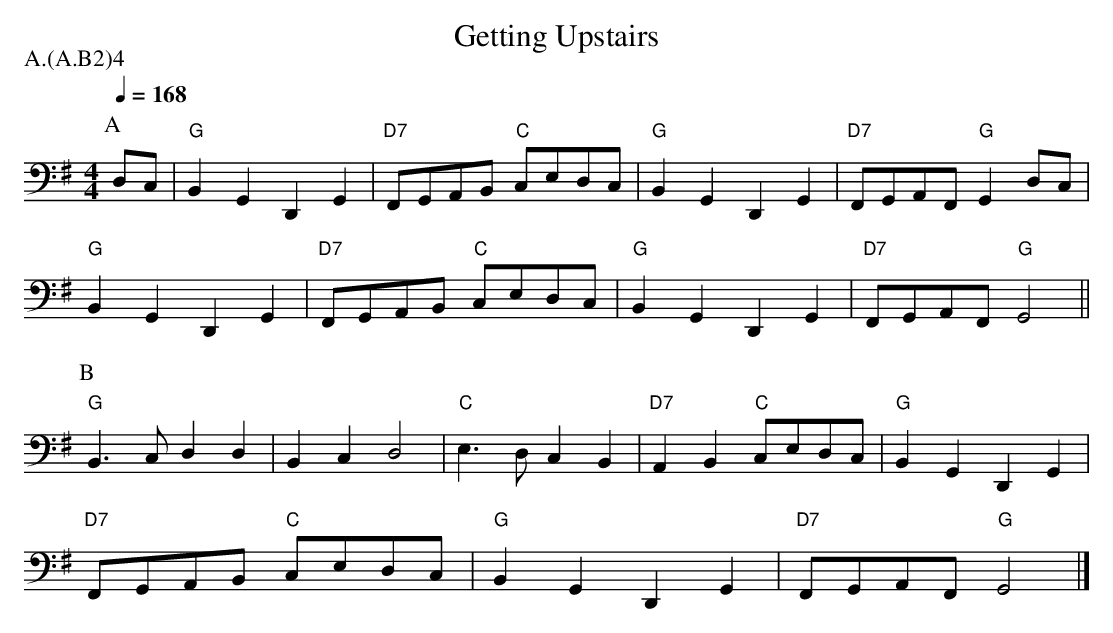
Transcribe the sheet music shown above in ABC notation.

X:1
T: Getting Upstairs
P: A.(A.B2)4
Q: 1/4=168
M: 4/4
L: 1/4
K: G clef=bass middle=d
P: A
d/c/ |\
"G" B G D G | "D7" F/G/A/B/ "C" c/e/d/c/ |\
"G" B G D G | "D7" F/G/A/F/ "G" G d/c/ |
"G" B G D G | "D7"  F/G/A/B/ "C" c/e/d/c/ |\
"G" B G D G | "D7"F/G/A/F/ "G" G2  ||
P: B
"G" B>c d d | B c d2 | "C" e>d c B | "D7" A B "C" c/e/d/c/ | "G" B G D G |
"D7" F/G/A/B/ "C" c/e/d/c/ | "G" B G D G | "D7" F/G/A/F/ "G" G2 |]
